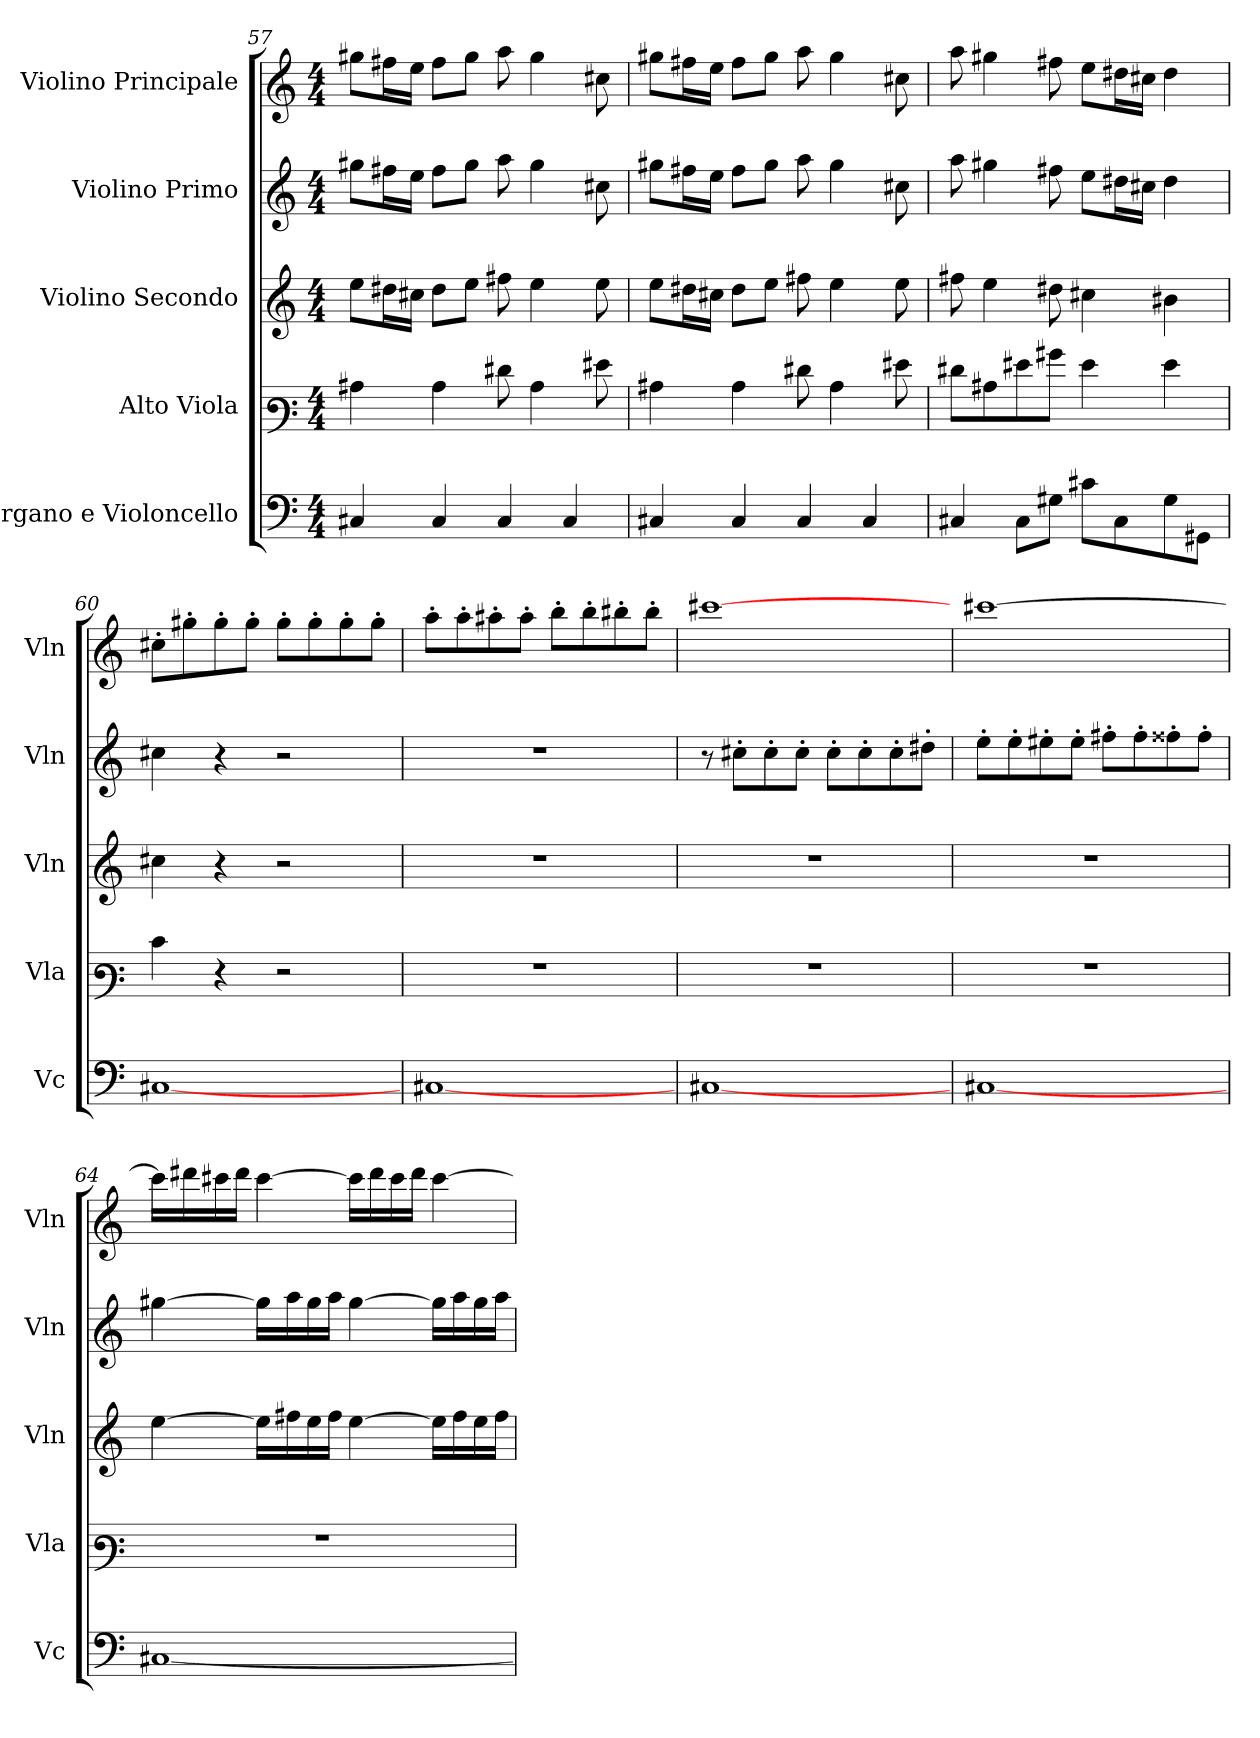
**kern	**kern	**kern	**kern	**kern
*part5	*part4	*part3	*part2	*part1
*staff5	*staff4	*staff3	*staff2	*staff1
*I"Organo e Violoncello	*I"Alto Viola	*I"Violino Secondo	*I"Violino Primo	*I"Violino Principale
*I'Vc	*I'Vla	*I'Vln	*I'Vln	*I'Vln
*clefF4	*clefF3	*clefG2	*clefG2	*clefG2
*M4/4	*M4/4	*M4/4	*M4/4	*M4/4
=57	=57	=57	=57	=57
4C#/	4c#\	8ee\L	8gg#\L	8gg#\L
.	.	16dd#\L	16ff#\L	16ff#\L
.	.	16cc#\JJ	16ee\JJ	16ee\JJ
4C#/	4c#\	8dd#\L	8ff#\L	8ff#\L
.	.	8ee\J	8gg#\J	8gg#\J
4C#/	8f#\	8ff#\	8aa\	8aa\
.	4c#\	4ee\	4gg#\	4gg#\
4C#/	.	.	.	.
.	8g#\	8ee\	8cc#\	8cc#\
=58	=58	=58	=58	=58
4C#/	4c#\	8ee\L	8gg#\L	8gg#\L
.	.	16dd#\L	16ff#\L	16ff#\L
.	.	16cc#\JJ	16ee\JJ	16ee\JJ
4C#/	4c#\	8dd#\L	8ff#\L	8ff#\L
.	.	8ee\J	8gg#\J	8gg#\J
4C#/	8f#\	8ff#\	8aa\	8aa\
.	4c#\	4ee\	4gg#\	4gg#\
4C#/	.	.	.	.
.	8g#\	8ee\	8cc#\	8cc#\
=59	=59	=59	=59	=59
4C#/	8f#\L	8ff#\	8aa\	8aa\
.	8c#\	4ee\	4gg#\	4gg#\
8C#\L	8g#\	.	.	.
8G#\J	8b#\J	8dd#\	8ff#\	8ff#\
8c#\L	4g#\	4cc#\	8ee\L	8ee\L
8C#\	.	.	16dd#\L	16dd#\L
.	.	.	16cc#\JJ	16cc#\JJ
8G#\	4g#\	4b#\	4dd#\	4dd#\
8GG#\J	.	.	.	.
=60	=60	=60	=60	=60
[1C#/	4e\	4cc#\	4cc#\	8cc#'>\L
.	.	.	.	8gg#'>\
.	4r	4r	4r	8gg#'>\
.	.	.	.	8gg#'>\J
.	2r	2r	2r	8gg#'>\L
.	.	.	.	8gg#'>\
.	.	.	.	8gg#'>\
.	.	.	.	8gg#'>\J
=61	=61	=61	=61	=61
[1C#/	1r	1r	1r	8aa'>\L
.	.	.	.	8aa'>\
.	.	.	.	8aa#'>\
.	.	.	.	8aa#'>\J
.	.	.	.	8bb'>\L
.	.	.	.	8bb'>\
.	.	.	.	8bb#'>\
.	.	.	.	8bb#'>\J
=62	=62	=62	=62	=62
[1C#/	1r	1r	8r	[1ccc#\
.	.	.	8cc#'>\L	.
.	.	.	8cc#'>\	.
.	.	.	8cc#'>\J	.
.	.	.	8cc#'>\L	.
.	.	.	8cc#'>\	.
.	.	.	8cc#'>\	.
.	.	.	8dd#'>\J	.
=63	=63	=63	=63	=63
[1C#/	1r	1r	8ee'>\L	[1ccc#\
.	.	.	8ee'>\	.
.	.	.	8ee#'>\	.
.	.	.	8ee#'>\J	.
.	.	.	8ff#'>\L	.
.	.	.	8ff#'>\	.
.	.	.	8ff##'>\	.
.	.	.	8ff##'>\J	.
=64	=64	=64	=64	=64
[1C#/	1r	[4ee\	[4gg#\	16ccc#\LL]
.	.	.	.	16ddd#\
.	.	.	.	16ccc#\
.	.	.	.	16ddd#\JJ
.	.	16ee\LL]	16gg#\LL]	[4ccc#\
.	.	16ff#\	16aa\	.
.	.	16ee\	16gg#\	.
.	.	16ff#\JJ	16aa\JJ	.
.	.	[4ee\	[4gg#\	16ccc#\LL]
.	.	.	.	16ddd#\
.	.	.	.	16ccc#\
.	.	.	.	16ddd#\JJ
.	.	16ee\LL]	16gg#\LL]	[4ccc#\
.	.	16ff#\	16aa\	.
.	.	16ee\	16gg#\	.
.	.	16ff#\JJ	16aa\JJ	.
=	=	=	=	=
*-	*-	*-	*-	*-
